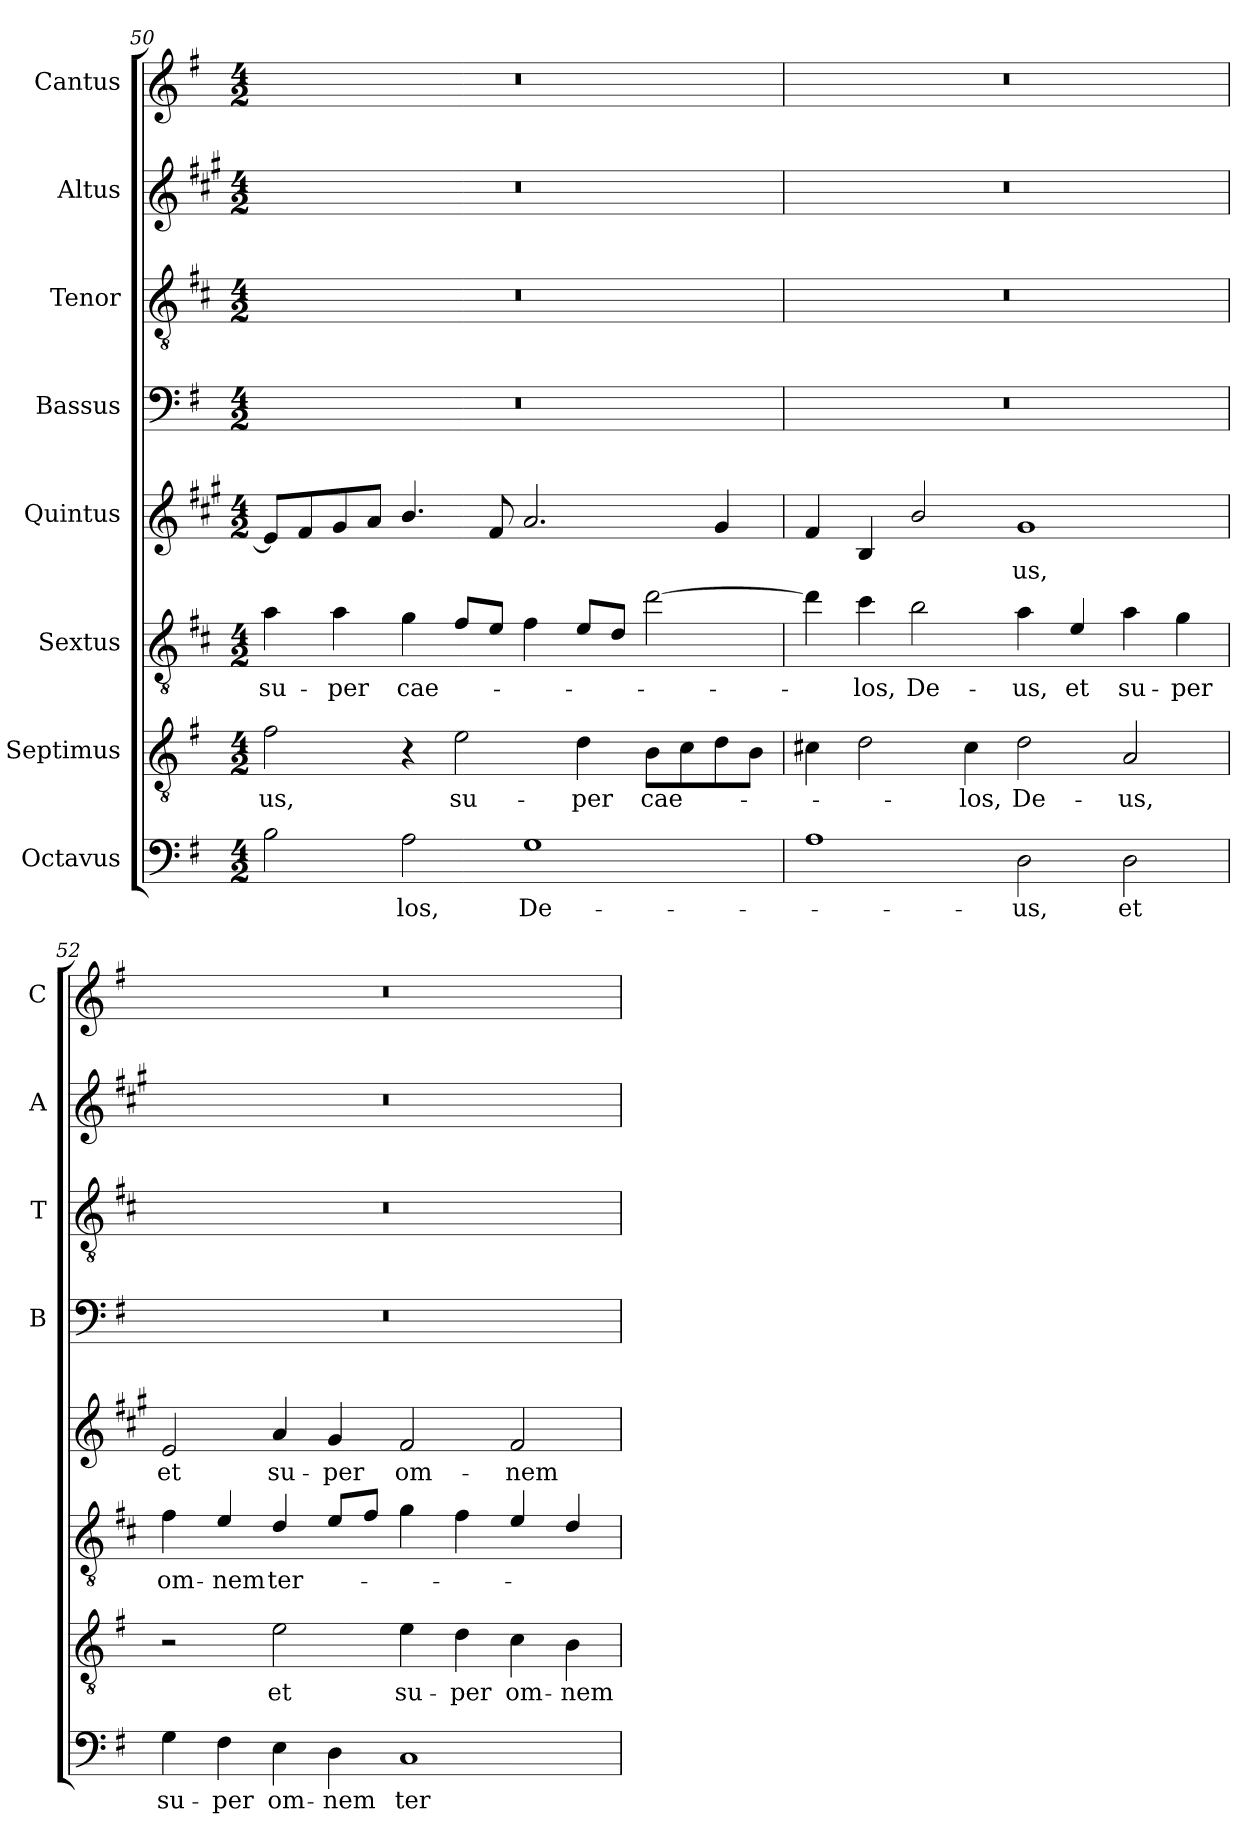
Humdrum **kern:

**kern	**text	**kern	**text	**kern	**text	**kern	**text	**kern	**kern	**kern	**kern
*part8	*part8	*part7	*part7	*part6	*part6	*part5	*part5	*part4	*part3	*part2	*part1
*staff8	*staff8	*staff7	*staff7	*staff6	*staff6	*staff5	*staff5	*staff4	*staff3	*staff2	*staff1
*I"Octavus	*	*I"Septimus	*	*I"Sextus	*	*I"Quintus	*	*I"Bassus	*I"Tenor	*I"Altus	*I"Cantus
*	*	*	*	*	*	*	*	*I'B	*I'T	*I'A	*I'C
*clefF4	*	*clefGv2	*	*clefGv2	*	*clefG2	*	*clefF4	*clefGv2	*clefG2	*clefG2
*	*	*	*	*ITrd4c7	*	*ITrd1c2	*	*	*ITrd4c7	*ITrd1c2	*
*k[f#]	*	*k[f#]	*	*k[f#]	*	*k[f#]	*	*k[f#]	*k[f#]	*k[f#]	*k[f#]
*G:	*	*G:	*	*G:	*	*G:	*	*G:	*G:	*G:	*G:
*M4/2	*	*M4/2	*	*M4/2	*	*M4/2	*	*M4/2	*M4/2	*M4/2	*M4/2
=50	=50	=50	=50	=50	=50	=50	=50	=50	=50	=50	=50
!	!	!	!LO:LY:b	!	!LO:LY:b	!	!	!	!	!	!
2B\	.	2f#\	-us,	4d\	su-	8d/L]	.	0r	0r	0r	0r
.	.	.	.	.	.	8e/	.	.	.	.	.
!	!	!	!	!	!LO:LY:b	!	!	!	!	!	!
.	.	.	.	4d\	-per	8f#/	.	.	.	.	.
.	.	.	.	.	.	8g/J	.	.	.	.	.
!	!LO:LY:b	!	!	!	!LO:LY:b	!	!	!	!	!	!
2A\	-los,	4r	.	4c\	cae-	4.a/	.	.	.	.	.
!	!	!	!LO:LY:b	!	!	!	!	!	!	!	!
.	.	2e\	su-	8B/L	.	.	.	.	.	.	.
.	.	.	.	8A/J	.	8e/	.	.	.	.	.
!	!LO:LY:b	!	!	!	!	!	!	!	!	!	!
1G	De-	.	.	4B\	.	2.g/	.	.	.	.	.
!	!	!	!LO:LY:b	!	!	!	!	!	!	!	!
.	.	4d\	-per	8A/L	.	.	.	.	.	.	.
.	.	.	.	8G/J	.	.	.	.	.	.	.
!	!	!	!LO:LY:b	!	!	!	!	!	!	!	!
.	.	8B\L	cae-	[2g\	.	.	.	.	.	.	.
.	.	8c\	.	.	.	.	.	.	.	.	.
.	.	8d\	.	.	.	4f#/	.	.	.	.	.
.	.	8B\J	.	.	.	.	.	.	.	.	.
!!LO:PB:g=z
=51	=51	=51	=51	=51	=51	=51	=51	=51	=51	=51	=51
1A	.	4c#X\	.	4g\]	.	4e/	.	0r	0r	0r	0r
!	!	!	!	!	!LO:LY:b	!	!	!	!	!	!
.	.	2d\	.	4f#\	-los,	4A/	.	.	.	.	.
!	!	!	!	!	!LO:LY:b	!	!	!	!	!	!
.	.	.	.	2e\	De-	2a/	.	.	.	.	.
!	!	!	!LO:LY:b	!	!	!	!	!	!	!	!
.	.	4c#\	-los,	.	.	.	.	.	.	.	.
!	!LO:LY:b	!	!LO:LY:b	!	!LO:LY:b	!	!LO:LY:b	!	!	!	!
2D\	-us,	2d\	De-	4d\	-us,	1f#	-us,	.	.	.	.
!	!	!	!	!	!LO:LY:b	!	!	!	!	!	!
.	.	.	.	4A/	et	.	.	.	.	.	.
!	!LO:LY:b	!	!LO:LY:b	!	!LO:LY:b	!	!	!	!	!	!
2D\	et	2A/	-us,	4d\	su-	.	.	.	.	.	.
!	!	!	!	!	!LO:LY:b	!	!	!	!	!	!
.	.	.	.	4c\	-per	.	.	.	.	.	.
=52	=52	=52	=52	=52	=52	=52	=52	=52	=52	=52	=52
!	!LO:LY:b	!	!	!	!LO:LY:b	!	!LO:LY:b	!	!	!	!
4G\	su-	2r	.	4B\	om-	2d/	et	0r	0r	0r	0r
!	!LO:LY:b	!	!	!	!LO:LY:b	!	!	!	!	!	!
4F#\	-per	.	.	4A/	-nem	.	.	.	.	.	.
!	!LO:LY:b	!	!LO:LY:b	!	!LO:LY:b	!	!LO:LY:b	!	!	!	!
4E\	om-	2e\	et	4G/	ter-	4g/	su-	.	.	.	.
!	!LO:LY:b	!	!	!	!	!	!LO:LY:b	!	!	!	!
4D\	-nem	.	.	8A/L	.	4f#/	-per	.	.	.	.
.	.	.	.	8B/J	.	.	.	.	.	.	.
!	!LO:LY:b	!	!LO:LY:b	!	!	!	!LO:LY:b	!	!	!	!
1C	ter-	4e\	su-	4c\	.	2e/	om-	.	.	.	.
!	!	!	!LO:LY:b	!	!	!	!	!	!	!	!
.	.	4d\	-per	4B\	.	.	.	.	.	.	.
!	!	!	!LO:LY:b	!	!	!	!LO:LY:b	!	!	!	!
.	.	4c\	om-	4A/	.	2e/	-nem	.	.	.	.
!	!	!	!LO:LY:b	!	!	!	!	!	!	!	!
.	.	4B\	-nem	4G/	.	.	.	.	.	.	.
=	=	=	=	=	=	=	=	=	=	=	=
*-	*-	*-	*-	*-	*-	*-	*-	*-	*-	*-	*-
